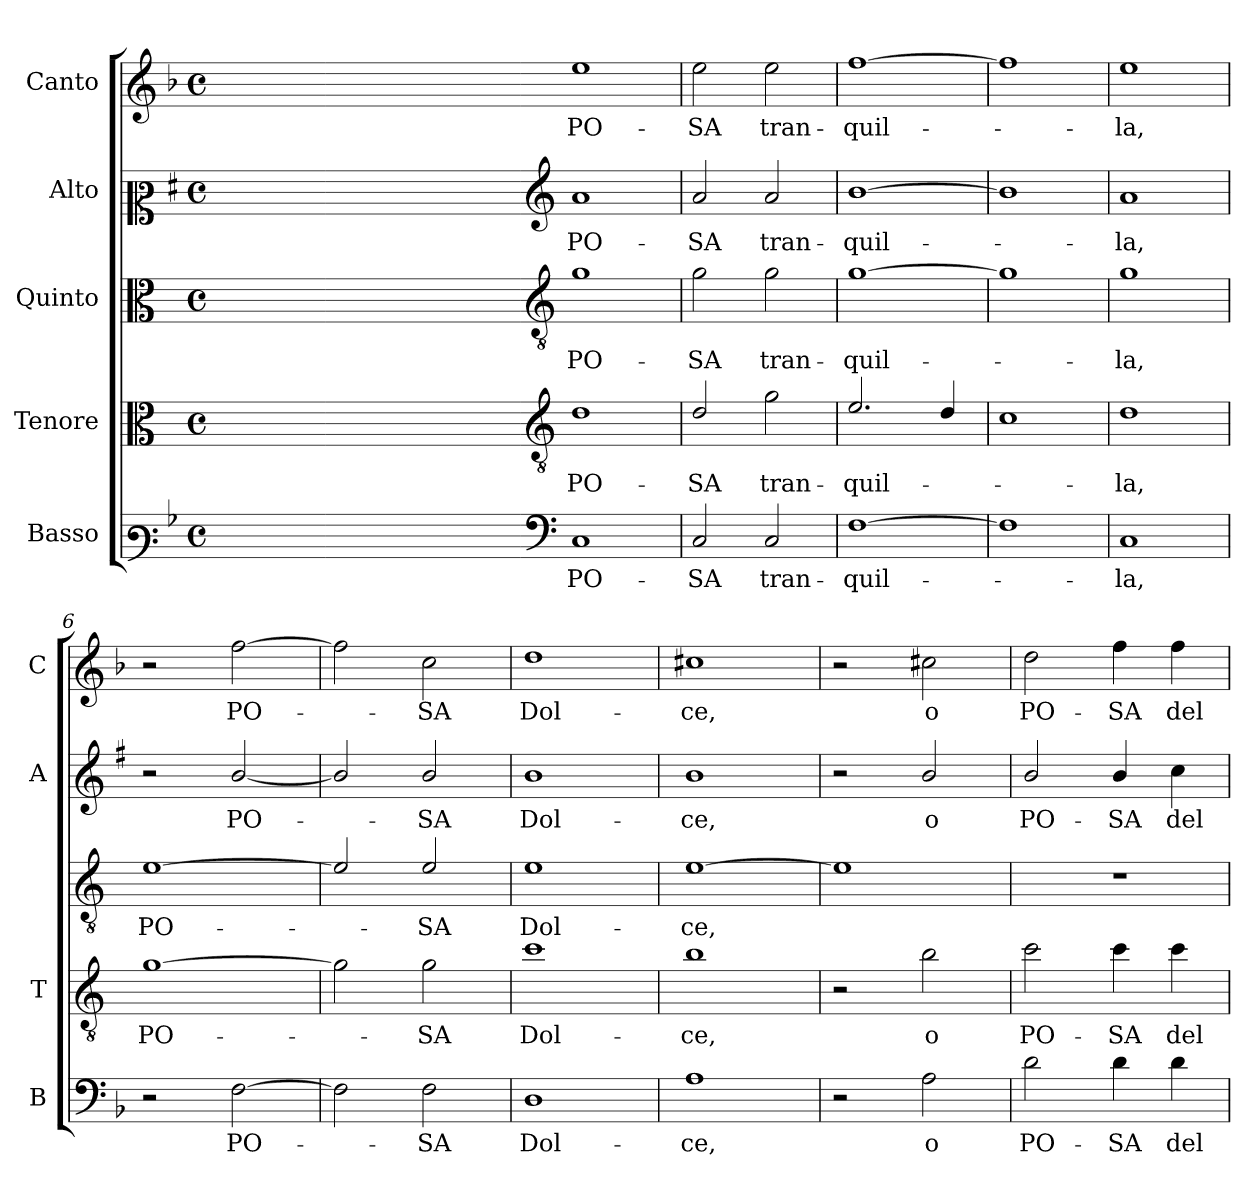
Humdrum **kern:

**kern	**text	**kern	**text	**kern	**text	**kern	**text	**kern	**text
*part5	*part5	*part4	*part4	*part3	*part3	*part2	*part2	*part1	*part1
*staff5	*staff5	*staff4	*staff4	*staff3	*staff3	*staff2	*staff2	*staff1	*staff1
*I"Basso	*	*I"Tenore	*	*I"Quinto	*	*I"Alto	*	*I"Canto	*
*I'B	*	*I'T	*	*	*	*I'A	*	*I'C	*
*clefF3	*	*clefC3	*	*clefC3	*	*clefC2	*	*clefG2	*
*	*	*ITrd4c7	*	*ITrd4c7	*	*ITrd1c2	*	*	*
*k[b-]	*	*k[b-]	*	*k[b-]	*	*k[b-]	*	*k[b-]	*
*F:	*	*F:	*	*F:	*	*F:	*	*F:	*
*M4/4	*	*M4/4	*	*M4/4	*	*M4/4	*	*M4/4	*
*met(c)	*	*met(c)	*	*met(c)	*	*met(c)	*	*met(c)	*
=	=	=	=	=	=	=	=	=	=
1ryy	.	1ryy	.	1ryy	.	1ryy	.	1ryy	.
=1X-	=1X-	=1X-	=1X-	=1X-	=1X-	=1X-	=1X-	=1X-	=1X-
4ryy	.	4ryy	.	4ryy	.	4ryy	.	4ryy	.
4ryy	.	4ryy	.	4ryy	.	4ryy	.	4ryy	.
4ryy	.	4ryy	.	4ryy	.	4ryy	.	4ryy	.
4ryy	.	4ryy	.	4ryy	.	4ryy	.	4ryy	.
=1-	=1-	=1-	=1-	=1-	=1-	=1-	=1-	=1-	=1-
*clefF4	*	*clefGv2	*	*clefGv2	*	*clefG2	*	*	*
!	!LO:LY:b	!	!LO:LY:b	!	!LO:LY:b	!	!LO:LY:b	!	!LO:LY:b
1C	PO-	1G	PO-	1c	PO-	1g	PO-	1ee	PO-
=2	=2	=2	=2	=2	=2	=2	=2	=2	=2
!	!LO:LY:b	!	!LO:LY:b	!	!LO:LY:b	!	!LO:LY:b	!	!LO:LY:b
2C/	-SA	2G/	-SA	2c\	-SA	2g/	-SA	2ee\	-SA
!	!LO:LY:b	!	!LO:LY:b	!	!LO:LY:b	!	!LO:LY:b	!	!LO:LY:b
2C/	tran-	2c\	tran-	2c\	tran-	2g/	tran-	2ee\	tran-
=3	=3	=3	=3	=3	=3	=3	=3	=3	=3
!	!LO:LY:b	!	!LO:LY:b	!	!LO:LY:b	!	!LO:LY:b	!	!LO:LY:b
[1F	-quil-	2.A/	-quil-	[1c	-quil-	[1a	-quil-	[1ff	-quil-
.	.	4G/	.	.	.	.	.	.	.
=4	=4	=4	=4	=4	=4	=4	=4	=4	=4
1F]	.	1F	.	1c]	.	1a]	.	1ff]	.
=5	=5	=5	=5	=5	=5	=5	=5	=5	=5
!	!LO:LY:b	!	!LO:LY:b	!	!LO:LY:b	!	!LO:LY:b	!	!LO:LY:b
1C	-la,	1G	-la,	1c	-la,	1g	-la,	1ee	-la,
=6	=6	=6	=6	=6	=6	=6	=6	=6	=6
!	!	!	!LO:LY:b	!	!LO:LY:b	!	!	!	!
2r	.	[1c	PO-	[1A	PO-	2r	.	2r	.
!	!LO:LY:b	!	!	!	!	!	!LO:LY:b	!	!LO:LY:b
[2F\	PO-	.	.	.	.	[2a/	PO-	[2ff\	PO-
=7	=7	=7	=7	=7	=7	=7	=7	=7	=7
2F\]	.	2c\]	.	2A/]	.	2a/]	.	2ff\]	.
!	!LO:LY:b	!	!LO:LY:b	!	!LO:LY:b	!	!LO:LY:b	!	!LO:LY:b
2F\	-SA	2c\	-SA	2A/	-SA	2a/	-SA	2cc\	-SA
!!LO:LB:g=z
=8	=8	=8	=8	=8	=8	=8	=8	=8	=8
!	!LO:LY:b	!	!LO:LY:b	!	!LO:LY:b	!	!LO:LY:b	!	!LO:LY:b
1D	Dol-	1f	Dol-	1A	Dol-	1a	Dol-	1dd	Dol-
=9	=9	=9	=9	=9	=9	=9	=9	=9	=9
!	!LO:LY:b	!	!LO:LY:b	!	!LO:LY:b	!	!LO:LY:b	!	!LO:LY:b
1A	-ce,	1e	-ce,	[1A	-ce,	1a	-ce,	1cc#X	-ce,
=10	=10	=10	=10	=10	=10	=10	=10	=10	=10
2r	.	2r	.	1A]	.	2r	.	2r	.
!	!LO:LY:b	!	!LO:LY:b	!	!	!	!LO:LY:b	!	!LO:LY:b
2A\	o	2e\	o	.	.	2a/	o	2cc#X\	o
=11	=11	=11	=11	=11	=11	=11	=11	=11	=11
!	!LO:LY:b	!	!LO:LY:b	!	!	!	!LO:LY:b	!	!LO:LY:b
2d\	PO-	2f\	PO-	1r	.	2a/	PO-	2dd\	PO-
!	!LO:LY:b	!	!LO:LY:b	!	!	!	!LO:LY:b	!	!LO:LY:b
4d\	-SA	4f\	-SA	.	.	4a/	-SA	4ff\	-SA
!	!LO:LY:b	!	!LO:LY:b	!	!	!	!LO:LY:b	!	!LO:LY:b
4d\	del	4f\	del	.	.	4b-\	del	4ff\	del
=	=	=	=	=	=	=	=	=	=
*-	*-	*-	*-	*-	*-	*-	*-	*-	*-
